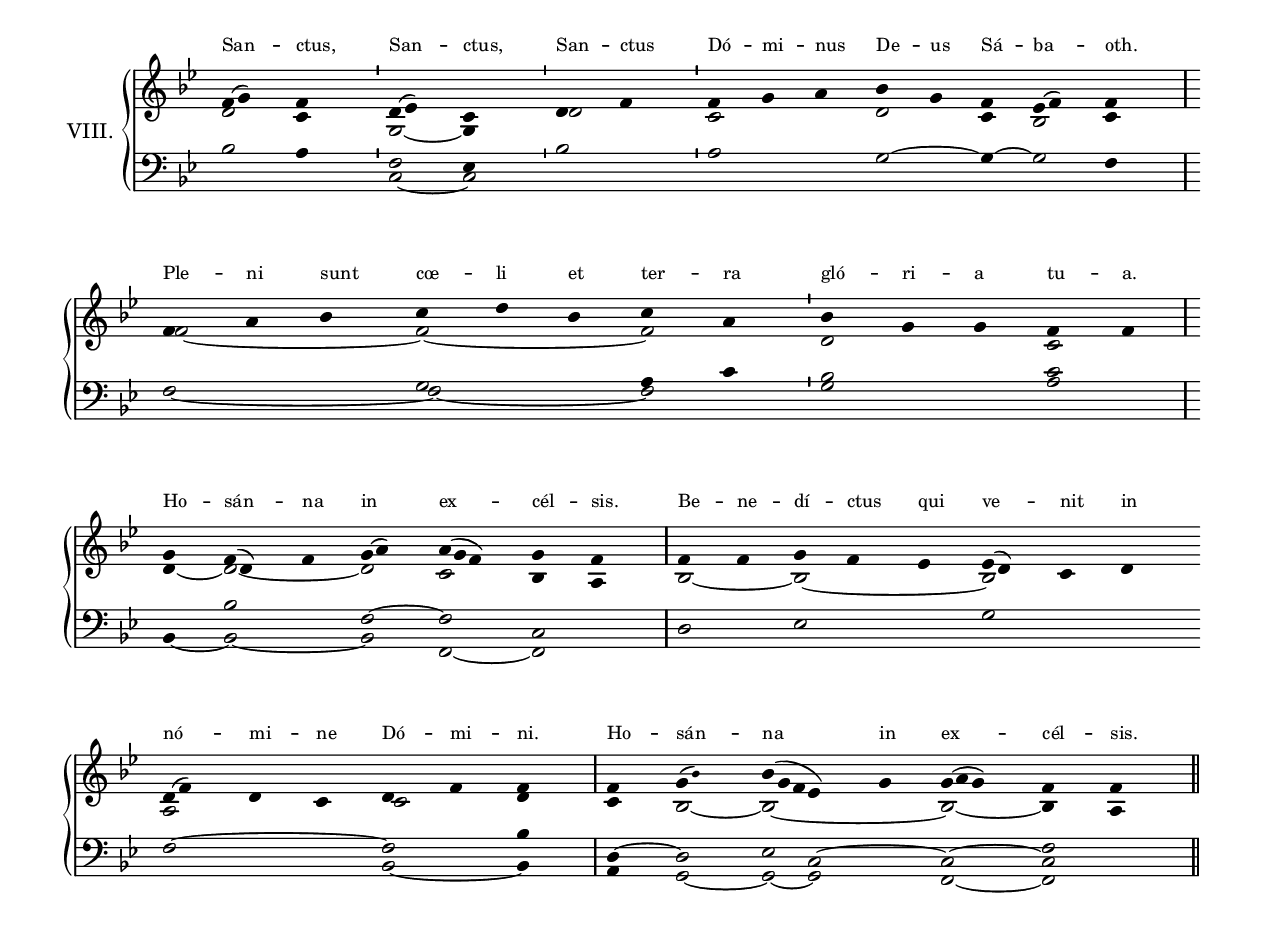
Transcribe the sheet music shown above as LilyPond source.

\version "2.18"
\include "gregorian.ly"
\include "noh2.ily"

%Page reference: page v.76
%(volume.page)

global = {
 \key f \mixolydian
 \cadenzaOn 
 \override Glissando #'thickness = #2.0
}

chantText = \lyricmode {
San -- ctus, San -- ctus, San -- ctus Dó -- mi -- nus De -- us Sá -- ba -- oth. 
Ple -- ni sunt cœ -- li et ter -- ra gló -- ri -- a tu -- a. 
Ho -- sán -- na in ex -- cél -- sis. 
Be -- ne -- dí -- ctus qui ve -- nit in nó -- mi -- ne Dó -- mi -- ni. 
Ho -- sán -- na in ex -- cél -- sis. }

chantMusic = {
\tieDown   f'4 ( g'4) f'4 \divisioMinima
 d'4 ( ees'4) c'4 \divisioMinima
 d'4 f'4 \divisioMinima
 f'4 g'4 a'4 bes'4 g'4 f'4 ees'4 ( f'4) f'4 \divisioMaxima
 \forceBreak
 f'4 a'4 bes'4 c''4 d''4 bes'4 c''4 a'4 \divisioMinima
 bes'4 g'4 g'4 f'4 f'4 \divisioMaxima
 \forceBreak
 g'4 f'4 ( d' ) f'4 g'4 ( a'4) a'4 ( g'4 f'4) g'4 f'4 \divisioMaxima
 f'4 f'4 g'4 f'4 ees'4 ees'4 ( d'4) c'4 d'4 \forceBreak
 d'4 ( f'4) d'4 c'4 d'4 f'4 f'4 \divisioMaxima
 f'4 g'4 ( \once \tweak #'font-size #-4 bes' ) bes'4 ( g'4 f'4 ees'4) g'4 g'4 ( a'4 g'4) f'4 f'4 \finalis

}

altoMusic = {
d'2 c'4 \divisioMinima
g2 ~ g4 \divisioMinima
d'2 \divisioMinima
c'2*3/2 d'2 c'4 bes2 c'4 \divisioMaxima
f'2*3/2 ~ f'2*3/2 ~ f'2 \divisioMinima
d'2*3/2 c'2 \divisioMaxima
d'4 ~ d'2*3/2 ~ d'2 c'2*3/2 bes4 a4  \divisioMaxima
bes2 ~ bes2*3/2 ~ bes2*4/2 a2*4/2 c'2 d'4 \divisioMaxima
c'4 bes2 ~ bes2*5/2 ~ bes2*3/2 ~ bes4 a4 \finalis
}

tenorMusic = {
bes2 a4 \divisioMinima
f2 ees4 \divisioMinima
bes2 \divisioMinima
a2*3/2 g2 ~ g4 ~ g2 f4 \divisioMaxima
r2*3/2 g2*3/2 a4 c'4 \divisioMinima
bes2*3/2 c'2 \divisioMaxima
r4 bes2*3/2 f2 ~ f2*3/2 c2 \divisioMaxima
d2 ees2*3/2 g2*4/2 f2*4/2 ~ f2 bes4 \divisioMaxima
d4 ~ d2 ees2*3/2 c2 ~ c2*3/2 ~  <f c>2 \finalis
}

bassMusic = {
r2*3/2 \divisioMinima
c2 ~ c2*3/2 \divisioMinima
r2*6/2 r2*3/2 \divisioMaxima
f2*3/2 ~ f2*3/2 ~ f2 \divisioMinima
g2*3/2 a2 \divisioMaxima
bes,4 ~ bes,2*3/2 ~ bes,2 f,2*3/2 ~ f,2 \divisioMaxima
s2*13/2 bes,2 ~ bes,4 \divisioMaxima
a,4 g,2 ~ g,2*3/2 ~ g,2 f,2*3/2 ~ f,2 \finalis
}

voiceLines = {
\voiceLineStyle


}

\score{
  <<
    \new Lyrics
    \new GrandStaff <<
      \set GrandStaff.autoBeaming = ##f
      \set GrandStaff.instrumentName = \markup \center-column {
        "VIII."
      }
      \new Staff = up <<
        \new Voice = "chant" {
          \voiceOne \global \chantMusic
        }
        \new Voice {
          \voiceTwo \global \altoMusic
        }
      >>

      \new Staff = down <<
        \clef bass
        \new Voice {
          \voiceOne \global \tenorMusic
        }
        \new Voice {
          \voiceTwo \global \bassMusic
        }
	\new Voice {
        \voiceThree \global \voiceLines
        }
      >>
    >>
    \context Lyrics {
      \lyricsto chant {
      \chantText
    }
    }
  >>
  \layout{
  }
  
}
